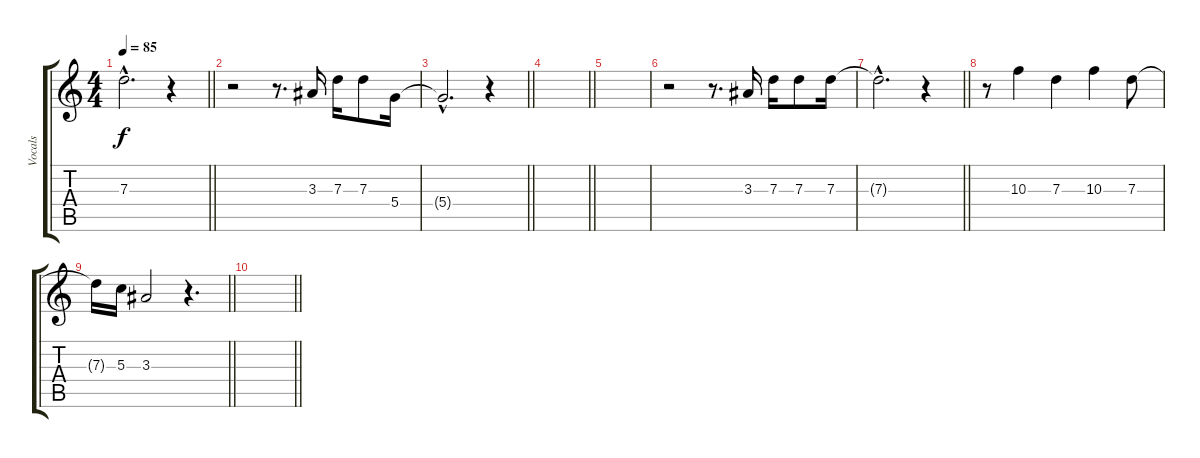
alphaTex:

\track ("Vocals" "Vocals") {instrument acousticguitarsteel}
\staff {score tabs}
\tuning (E4 B3 G3 D3 A2 E2) {hide}
\ts (4 4)
\tempo 85
\clef g2
\barLineRight lightlight
\ks c
7.3{hac t}.2{d dy f} r.4 |
r.2 r.8{d} 3.3.16 7.3.16 7.3.8 5.4.16 |
\barLineRight lightlight
5.4{hac t}.2{d} r.4 |
\barLineRight lightlight
|
|
r.2 r.8{d} 3.3.16 7.3.16 7.3.8 7.3.16 |
\barLineRight lightlight
7.3{hac t}.2{d} r.4 |
r.8 10.3.4 7.3.4 10.3.4 7.3.8 |
\barLineRight lightlight
7.3{t}.16 5.3.16 3.3.2 r.4{d} |
\barLineRight lightlight
